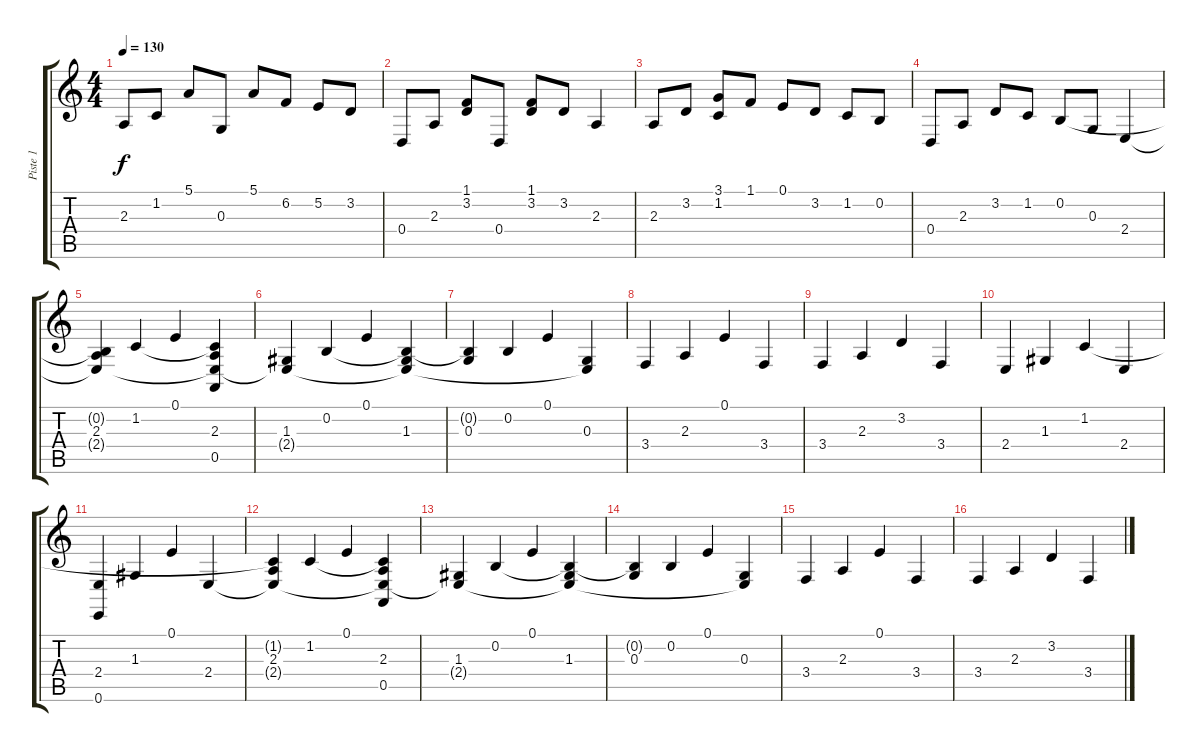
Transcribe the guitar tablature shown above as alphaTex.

\track ("Piste 1" "Piste 1") {instrument acousticgrandpiano}
\staff {score tabs}
\tuning (E4 B3 G3 D3 A2 E2) {hide}
\ts (4 4)
\tempo 130
\clef g2
\ks c
2.3.8{dy f} 1.2.8 5.1.8 0.3.8 5.1.8 6.2.8 5.2.8 3.2.8 |
0.4.8 2.3.8 (1.1 3.2).8 0.4.8 (1.1 3.2).8 3.2.8 2.3.4 |
2.3.8 3.2.8 (3.1 1.2).8 1.1.8 0.1.8 3.2.8 1.2.8 0.2.8 |
0.4.8 2.3.8 3.2.8 1.2.8 0.2.8 0.3.8 2.4.4 |
(0.2{t} 2.3 2.4{t}).4 1.2.4 0.1.4 (1.2{t} 2.3 2.4{t} 0.5).4 |
(1.3 2.4{t}).4 0.2.4 0.1.4 (0.2{t} 1.3 2.4{t}).4 |
(0.2{t} 0.3).4 0.2.4 0.1.4 (0.3 2.4{t}).4 |
3.4.4 2.3.4 0.1.4 3.4.4 |
3.4.4 2.3.4 3.2.4 3.4.4 |
2.4.4 1.3.4 1.2.4 2.4.4 |
(2.4 0.6).4 1.3.4 0.1.4 2.4.4 |
(1.2{t} 2.3 2.4{t}).4 1.2.4 0.1.4 (1.2{t} 2.3 2.4{t} 0.5).4 |
(1.3 2.4{t}).4 0.2.4 0.1.4 (0.2{t} 1.3 2.4{t}).4 |
(0.2{t} 0.3).4 0.2.4 0.1.4 (0.3 2.4{t}).4 |
3.4.4 2.3.4 0.1.4 3.4.4 |
3.4.4 2.3.4 3.2.4 3.4.4
